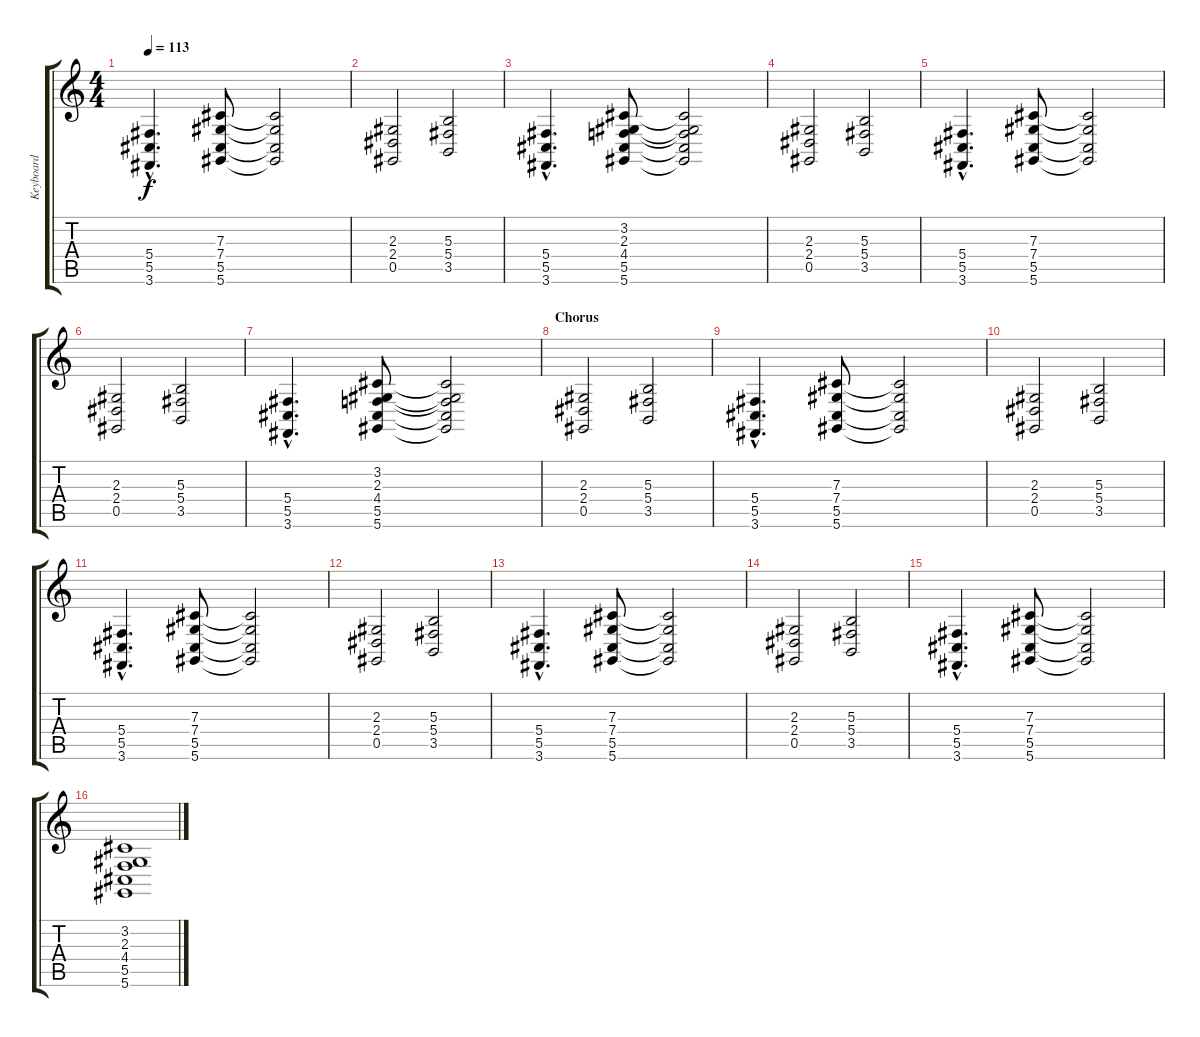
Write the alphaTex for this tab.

\track ("Keyboard" "Keyboard") {instrument pad2warm}
\staff {score tabs}
\tuning (Eb4 Bb3 Gb3 Db3 Ab2 Eb2) {hide}
\ts (4 4)
\tempo 113
\clef g2
\ks c
(5.4{hac} 5.5{hac} 3.6{hac}).4{d dy f} (7.3 7.4 5.5 5.6).8 (7.3{t} 7.4{t} 5.5{t} 5.6{t}).2 |
(2.3 2.4 0.5).2 (5.3 5.4 3.5).2 |
(5.4{hac} 5.5{hac} 3.6{hac}).4{d} (3.2 2.3 4.4 5.5 5.6).8 (3.2{t} 2.3{t} 4.4{t} 5.5{t} 5.6{t}).2 |
(2.3 2.4 0.5).2{volume 8} (5.3 5.4 3.5).2 |
(5.4{hac} 5.5{hac} 3.6{hac}).4{d} (7.3 7.4 5.5 5.6).8 (7.3{t} 7.4{t} 5.5{t} 5.6{t}).2 |
(2.3 2.4 0.5).2 (5.3 5.4 3.5).2 |
(5.4{hac} 5.5{hac} 3.6{hac}).4{d} (3.2 2.3 4.4 5.5 5.6).8 (3.2{t} 2.3{t} 4.4{t} 5.5{t} 5.6{t}).2 |
\section ("" "Chorus")
(2.3 2.4 0.5).2{volume 8} (5.3 5.4 3.5).2 |
(5.4{hac} 5.5{hac} 3.6{hac}).4{d} (7.3 7.4 5.5 5.6).8 (7.3{t} 7.4{t} 5.5{t} 5.6{t}).2 |
(2.3 2.4 0.5).2{volume 8} (5.3 5.4 3.5).2 |
(5.4{hac} 5.5{hac} 3.6{hac}).4{d} (7.3 7.4 5.5 5.6).8 (7.3{t} 7.4{t} 5.5{t} 5.6{t}).2 |
(2.3 2.4 0.5).2{volume 8} (5.3 5.4 3.5).2 |
(5.4{hac} 5.5{hac} 3.6{hac}).4{d} (7.3 7.4 5.5 5.6).8 (7.3{t} 7.4{t} 5.5{t} 5.6{t}).2 |
(2.3 2.4 0.5).2{volume 8} (5.3 5.4 3.5).2 |
(5.4{hac} 5.5{hac} 3.6{hac}).4{d} (7.3 7.4 5.5 5.6).8 (7.3{t} 7.4{t} 5.5{t} 5.6{t}).2 |
(3.2 2.3 4.4 5.5 5.6).1
